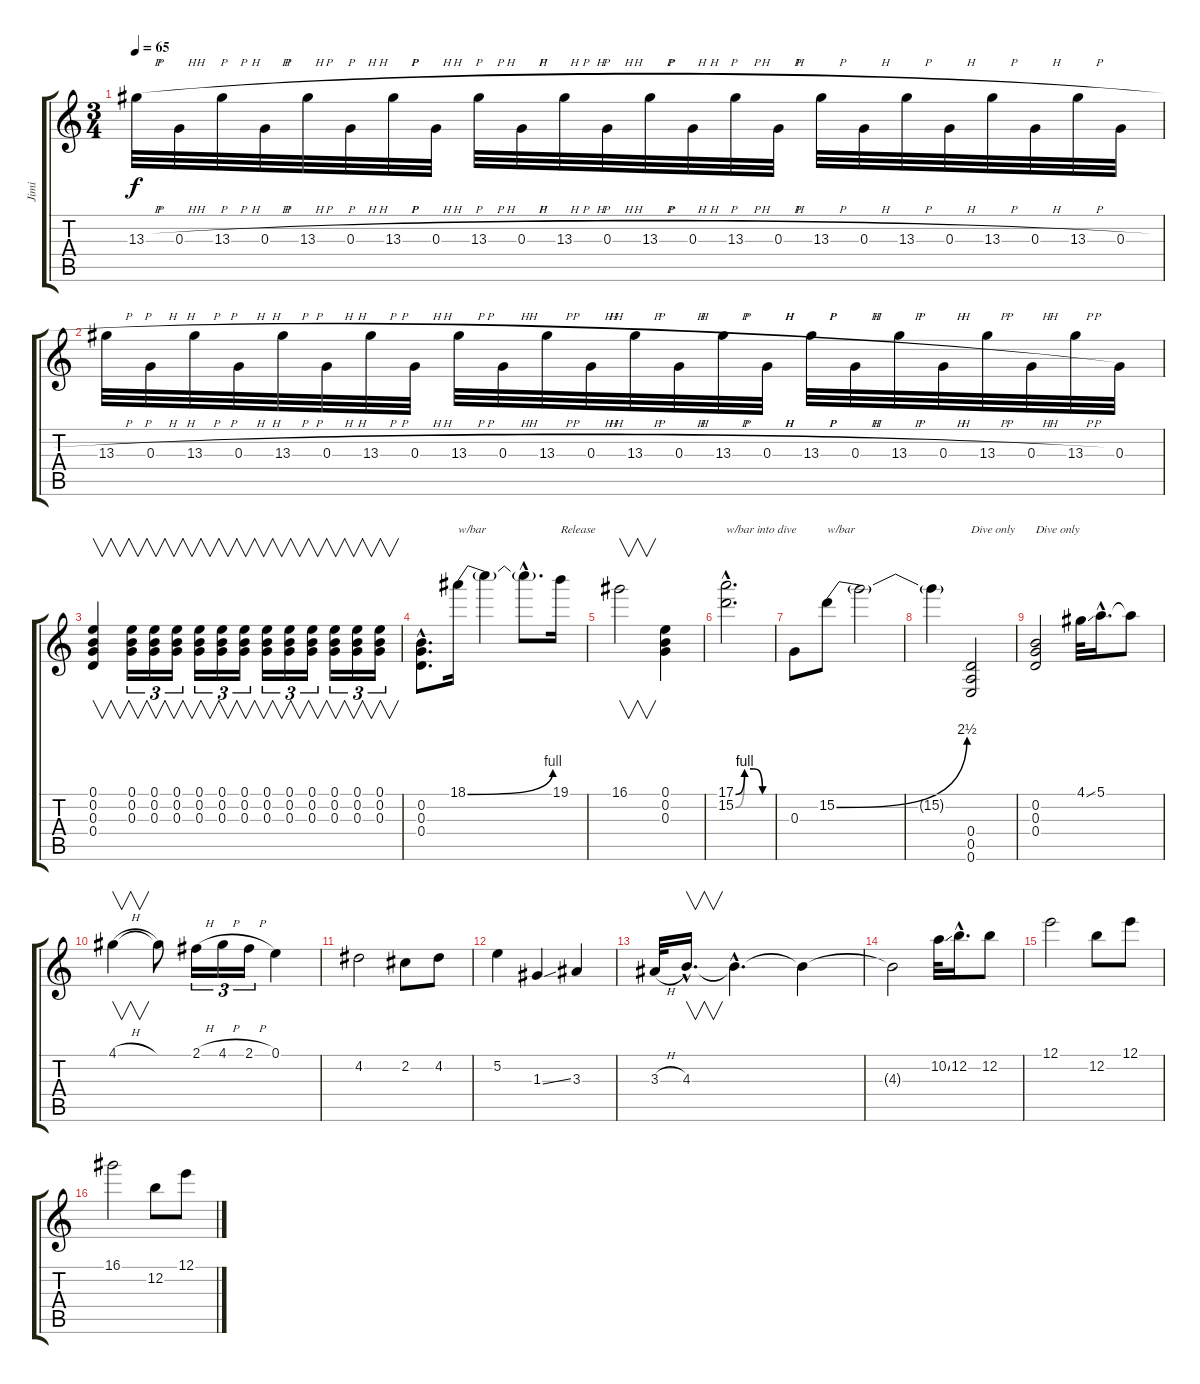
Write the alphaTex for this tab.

\track ("Jimi" "Jimi") {instrument overdrivenguitar}
\staff {score tabs}
\tuning (E4 B3 G3 D3 A2 E2) {hide}
\ts (3 4)
\tempo 65
\clef g2
\ks c
13.3{h}.32{dy f} 0.3{h}.32 13.3{h}.32 0.3{h}.32 13.3{h}.32 0.3{h}.32 13.3{h}.32 0.3{h}.32 13.3{h}.32 0.3{h}.32 13.3{h}.32 0.3{h}.32 13.3{h}.32 0.3{h}.32 13.3{h}.32 0.3{h}.32 13.3{h}.32 0.3{h}.32 13.3{h}.32 0.3{h}.32 13.3{h}.32 0.3{h}.32 13.3{h}.32 0.3{h}.32 |
13.3{h}.32 0.3{h}.32 13.3{h}.32 0.3{h}.32 13.3{h}.32 0.3{h}.32 13.3{h}.32 0.3{h}.32 13.3{h}.32 0.3{h}.32 13.3{h}.32 0.3{h}.32 13.3{h}.32 0.3{h}.32 13.3{h}.32 0.3{h}.32 13.3{h}.32 0.3{h}.32 13.3{h}.32 0.3{h}.32 13.3{h}.32 0.3{h}.32 13.3{h}.32 0.3.32 |
(0.1 0.2 0.3 0.4).4{v} (0.1 0.2 0.3).16{v tu (3 2)} (0.1 0.2 0.3).16{v tu (3 2)} (0.1 0.2 0.3).16{v tu (3 2)} (0.1 0.2 0.3).16{v tu (3 2)} (0.1 0.2 0.3).16{v tu (3 2)} (0.1 0.2 0.3).16{v tu (3 2)} (0.1 0.2 0.3).16{v tu (3 2)} (0.1 0.2 0.3).16{v tu (3 2)} (0.1 0.2 0.3).16{v tu (3 2)} (0.1 0.2 0.3).16{v tu (3 2)} (0.1 0.2 0.3).16{v tu (3 2)} (0.1 0.2 0.3).16{v tu (3 2)} |
(0.2{hac} 0.3{hac} 0.4{hac}).8{d} 18.1{be (bend 0 0 60 4)}.16{txt "w/bar"} 18.1{t}.4 18.1{hac t}.8{d} 19.1.16{txt "Release"} |
16.1.2{v} (0.1 0.2 0.3).4 |
(17.1{be (custom 0 0 15 4 30 4 45 0 60 0) hac} 15.2{be (custom 0 0 15 4 30 4 45 0 60 0) hac}).2{d txt "w/bar into dive"} |
0.3.8 15.2{be (bend 0 0 60 10)}.8{txt "w/bar"} 15.2{t}.2 |
15.2{t}.4 (0.4 0.5 0.6).2{txt "Dive only"} |
(0.2 0.3 0.4).2{txt "Dive only"} 4.1{ss}.32 5.1{hac}.16{d} 5.1{t}.8 |
4.1{h}.4{v} 4.1{t}.8 2.1{h}.16{tu (3 2)} 4.1{h}.16{tu (3 2)} 2.1{h}.16{tu (3 2)} 0.1.4 |
4.2.2 2.2.8 4.2.8 |
5.2.4 1.3{ss}.4 3.3.4 |
3.3{h}.32 4.3{hac}.16{v d} 4.3{hac t}.4{d} 4.3{t}.4 |
4.3{t}.2 10.2{ss}.32 12.2{hac}.16{d} 12.2.8 |
12.1.2 12.2.8 12.1.8 |
16.1.2 12.2.8 12.1.8
